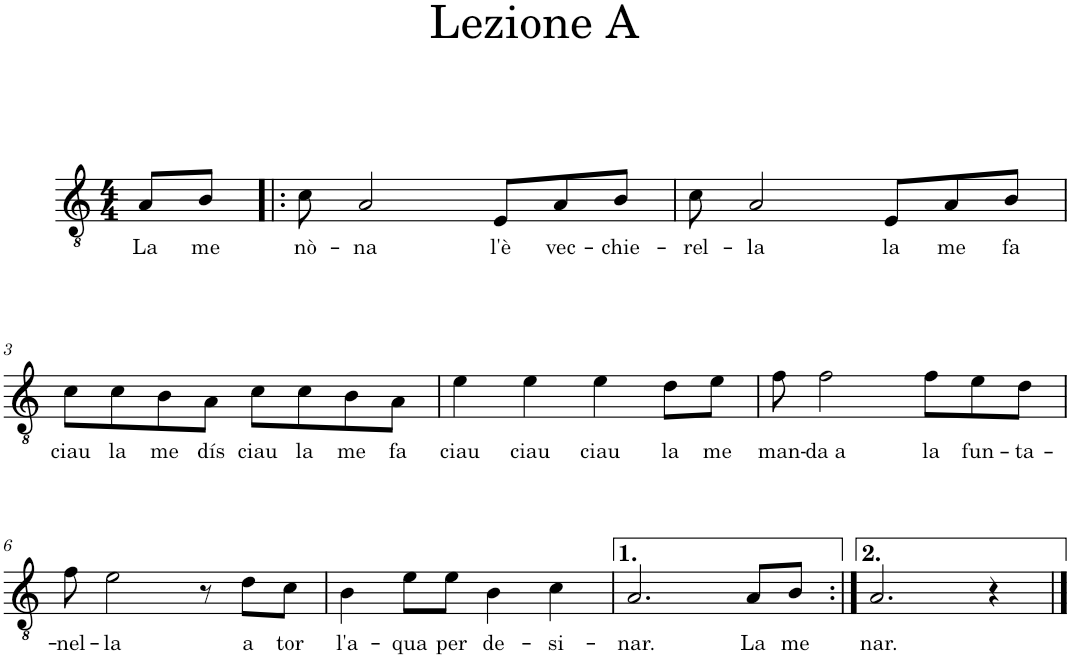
**kern	**text
*part1	*part1
*staff1	*staff1
*I"Voice	*
*I'Vo.	*
*clefGv2	*
*k[]	*
*M4/4	*
=	=
!	!LO:LY:b
8A/L	La
!	!LO:LY:b
8B/J	me
=1!|:	=1!|:
!	!LO:LY:b
8c\	nò-
!	!LO:LY:b
2A/	-na
!	!LO:LY:b
8E/L	l'è
!	!LO:LY:b
8A/	vec-
!	!LO:LY:b
8B/J	-chie-
=2	=2
!	!LO:LY:b
8c\	-rel-
!	!LO:LY:b
2A/	-la
!	!LO:LY:b
8E/L	la
!	!LO:LY:b
8A/	me
!	!LO:LY:b
8B/J	fa
!!LO:LB:g=z
=3	=3
!	!LO:LY:b
8c\L	ciau
!	!LO:LY:b
8c\	la
!	!LO:LY:b
8B\	me
!	!LO:LY:b
8A\J	dís
!	!LO:LY:b
8c\L	ciau
!	!LO:LY:b
8c\	la
!	!LO:LY:b
8B\	me
!	!LO:LY:b
8A\J	fa
=4	=4
!	!LO:LY:b
4e\	ciau
!	!LO:LY:b
4e\	ciau
!	!LO:LY:b
4e\	ciau
!	!LO:LY:b
8d\L	la
!	!LO:LY:b
8e\J	me
=5	=5
!	!LO:LY:b
8f\	man-
!	!LO:LY:b
2f\	-da a
!	!LO:LY:b
8f\L	la
!	!LO:LY:b
8e\	fun-
!	!LO:LY:b
8d\J	-ta-
!!LO:LB:g=z
=6	=6
!	!LO:LY:b
8f\	-nel-
!	!LO:LY:b
2e\	-la
8r	.
!	!LO:LY:b
8d\L	a
!	!LO:LY:b
8c\J	tor
=7	=7
!	!LO:LY:b
4B\	l'a-
!	!LO:LY:b
8e\L	-qua
!	!LO:LY:b
8e\J	per
!	!LO:LY:b
4B\	de-
!	!LO:LY:b
4c\	-si-
=8	=8
!	!LO:LY:b
2.A/	-nar.
!	!LO:LY:b
8A/L	La
!	!LO:LY:b
8B/J	me
=9:|!	=9:|!
!	!LO:LY:b
2.A/	nar.
4r	.
==	==
*-	*-
